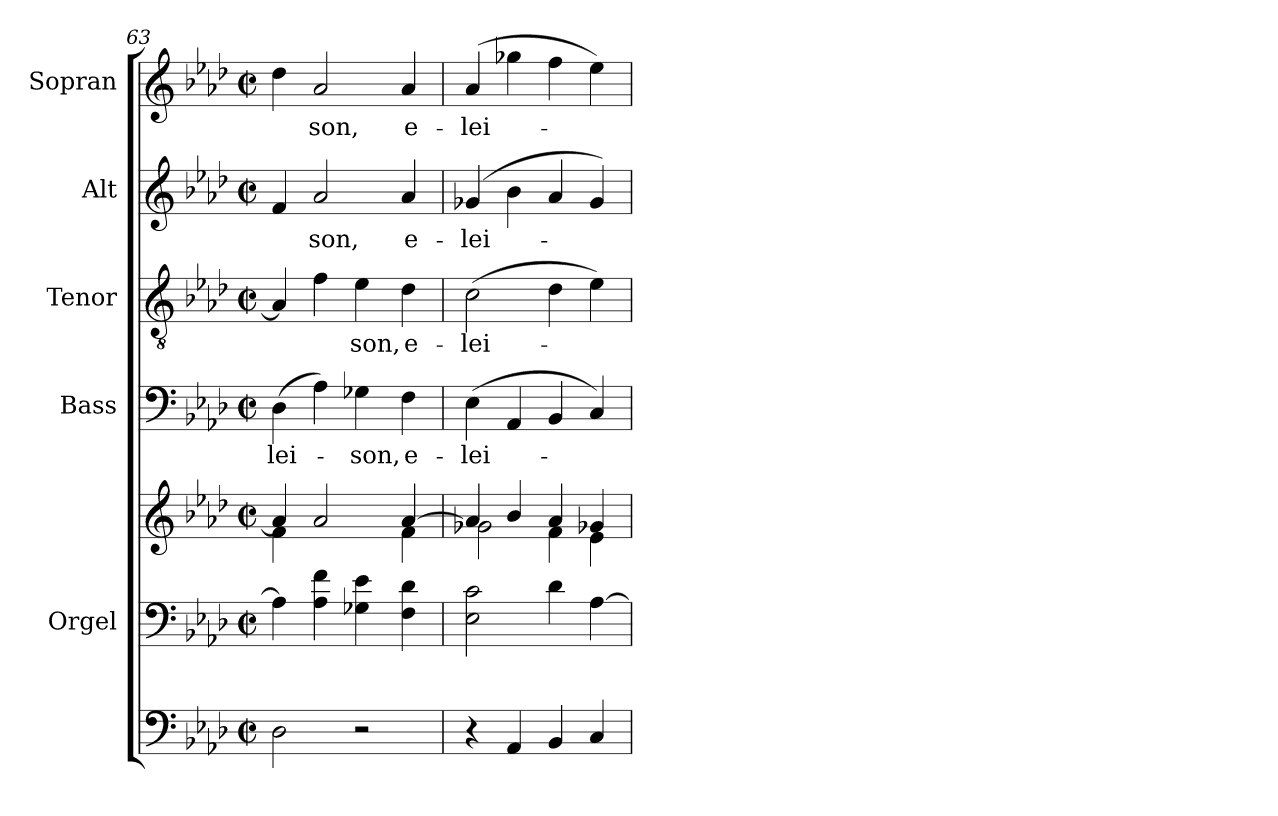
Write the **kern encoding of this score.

**kern	**kern	**kern	**kern	**text	**kern	**text	**kern	**text	**kern	**text
*part6	*part5	*part5	*part4	*part4	*part3	*part3	*part2	*part2	*part1	*part1
*staff7	*staff6	*staff5	*staff4	*staff4	*staff3	*staff3	*staff2	*staff2	*staff1	*staff1
*	*I"Orgel	*	*I"Bass	*	*I"Tenor	*	*I"Alt	*	*I"Sopran	*
*	*I'Org.	*	*I'B	*	*I'T	*	*I'A	*	*I'S	*
*clefF4	*clefF4	*clefG2	*clefF4	*	*clefGv2	*	*clefG2	*	*clefG2	*
*ITrd7c12	*	*	*	*	*	*	*	*	*	*
*k[b-e-a-d-]	*k[b-e-a-d-]	*k[b-e-a-d-]	*k[b-e-a-d-]	*	*k[b-e-a-d-]	*	*k[b-e-a-d-]	*	*k[b-e-a-d-]	*
*A-:	*A-:	*A-:	*A-:	*	*A-:	*	*A-:	*	*A-:	*
*M2/2	*M2/2	*M2/2	*M2/2	*	*M2/2	*	*M2/2	*	*M2/2	*
*met(c|)	*met(c|)	*met(c|)	*met(c|)	*	*met(c|)	*	*met(c|)	*	*met(c|)	*
=63	=63	=63	=63	=63	=63	=63	=63	=63	=63	=63
*	*	*^	*	*	*	*	*	*	*	*
!	!	!	!	!	!LO:LY:b	!	!	!	!	!	!
2DD-\	4A-\]	4a-/]	4f\	(>4D-\	-lei-	4A-/]	.	4f/	.	4dd-\	.
!	!	!	!	!	!	!	!	!	!LO:LY:b	!	!LO:LY:b
.	4A-\ 4f\	2a-/	4ryy	4A-\)	.	4f\	.	2a-/	-son,	2a-/	-son,
!	!	!	!	!	!LO:LY:b	!	!LO:LY:b	!	!	!	!
2r	4G-X\ 4e-\	.	4ryy	4G-X\	-son,	4e-\	-son,	.	.	.	.
!	!	!	!	!	!LO:LY:b	!	!LO:LY:b	!	!LO:LY:b	!	!LO:LY:b
.	4F\ 4d-\	[>4a-/	4f\	4F\	e-	4d-\	e-	4a-/	e-	4a-/	e-
=64	=64	=64	=64	=64	=64	=64	=64	=64	=64	=64	=64
!	!	!	!	!	!LO:LY:b	!	!LO:LY:b	!	!LO:LY:b	!	!LO:LY:b
4r	2E-\ 2c\	4a-/]	2g-X\	(>4E-\	-lei-	(>2c\	-lei-	(4g-X/	-lei-	(>4a-/	-lei-
4AAA-/	.	4b-/	.	4AA-/	.	.	.	4b-\	.	4gg-X\	.
4BBB-/	4d-\	4a-/	4f\	4BB-/	.	4d-\	.	4a-/	.	4ff\	.
4CC/	[4A-\	4g-X/	4e-\	4C/)	.	4e-\)	.	4g-/)	.	4ee-\)	.
*	*	*v	*v	*	*	*	*	*	*	*	*
=	=	=	=	=	=	=	=	=	=	=
*-	*-	*-	*-	*-	*-	*-	*-	*-	*-	*-
